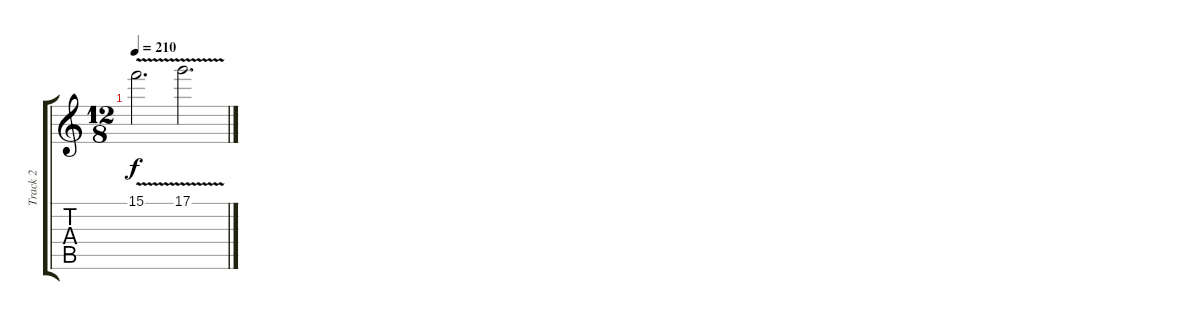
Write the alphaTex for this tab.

\track ("Track 2" "Track 2") {instrument distortionguitar}
\staff {score tabs}
\tuning (D4 A3 F3 C3 G2 D2) {hide}
\ts (12 8)
\tempo 210
\clef g2
\ks c
15.1{v}.2{d dy f} 17.1{v}.2{d}
